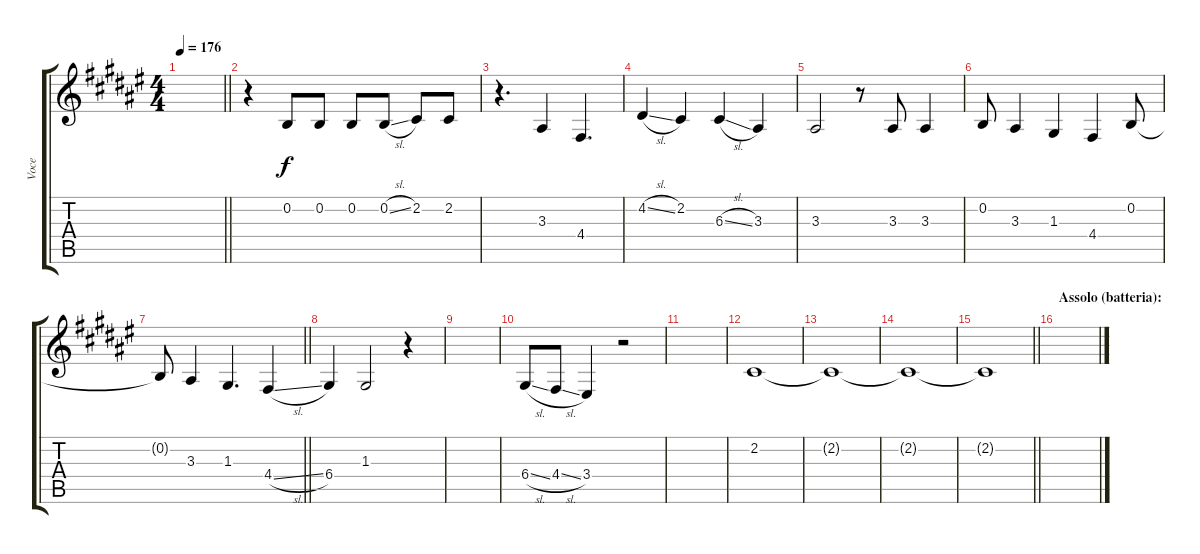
\track ("Voce" "Voce") {instrument clarinet}
\staff {score tabs}
\tuning (E4 B3 G3 D3 A2 E2) {hide}
\ts (4 4)
\tempo 176
\clef g2
\barLineRight lightlight
\ks f#
|
r.4 0.2.8 0.2.8 0.2.8 0.2{sl}.8 2.2.8 2.2.8 |
r.4{d} 3.3.4 4.4.4{d} |
4.2{sl}.4 2.2.4 6.3{sl}.4 3.3.4 |
3.3.2 r.8 3.3.8 3.3.4 |
0.2.8 3.3.4 1.3.4 4.4.4 0.2.8 |
\barLineRight lightlight
0.2{t}.8 3.3.4 1.3.4{d} 4.4{sl}.4 |
6.4.4 1.3.2 r.4 |
|
6.4{sl}.8 4.4{sl}.8 3.4.4 r.2 |
|
2.2.1 |
2.2{t}.1 |
2.2{t}.1 |
\barLineRight lightlight
2.2{t}.1 |
\section ("" "Assolo (batteria):")
